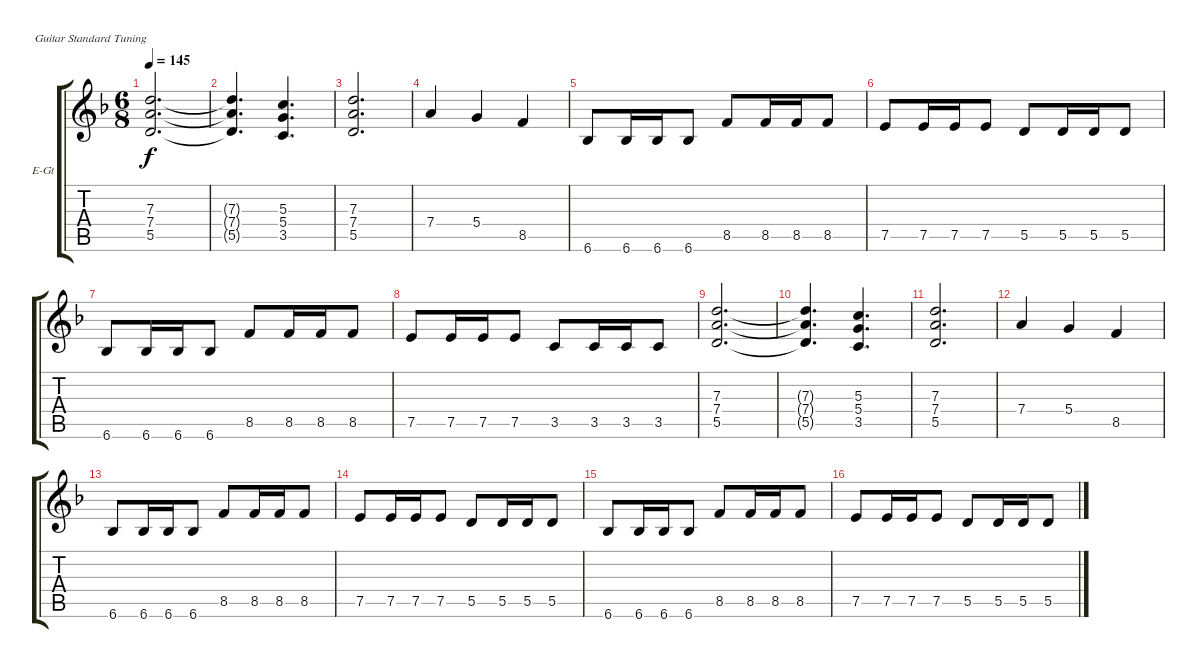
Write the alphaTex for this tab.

\bracketExtendMode groupsimilarinstruments
\firstSystemTrackNameOrientation horizontal
\otherSystemsTrackNameOrientation horizontal
\track ("Electric Guitar 1" "E-Gt") {instrument distortionguitar}
\staff {score tabs}
\tuning (E4 B3 G3 D3 A2 E2)
\ts (6 8)
\tempo 145
\clef g2
\ks f
(5.5 7.4 7.3).2{d dy f} |
(5.5{t} 7.4{t} 7.3{t}).4{d} (3.5 5.4 5.3).4{d} |
(5.5 7.4 7.3).2{d} |
7.4.4 5.4.4 8.5.4 |
6.6.8 6.6.16 6.6.16 6.6.8 8.5.8 8.5.16 8.5.16 8.5.8 |
7.5.8 7.5.16 7.5.16 7.5.8 5.5.8 5.5.16 5.5.16 5.5.8 |
6.6.8 6.6.16 6.6.16 6.6.8 8.5.8 8.5.16 8.5.16 8.5.8 |
7.5.8 7.5.16 7.5.16 7.5.8 3.5.8 3.5.16 3.5.16 3.5.8 |
(5.5 7.4 7.3).2{d} |
(5.5{t} 7.4{t} 7.3{t}).4{d} (3.5 5.4 5.3).4{d} |
(5.5 7.4 7.3).2{d} |
7.4.4 5.4.4 8.5.4 |
6.6.8 6.6.16 6.6.16 6.6.8 8.5.8 8.5.16 8.5.16 8.5.8 |
7.5.8 7.5.16 7.5.16 7.5.8 5.5.8 5.5.16 5.5.16 5.5.8 |
6.6.8 6.6.16 6.6.16 6.6.8 8.5.8 8.5.16 8.5.16 8.5.8 |
7.5.8 7.5.16 7.5.16 7.5.8 5.5.8 5.5.16 5.5.16 5.5.8
